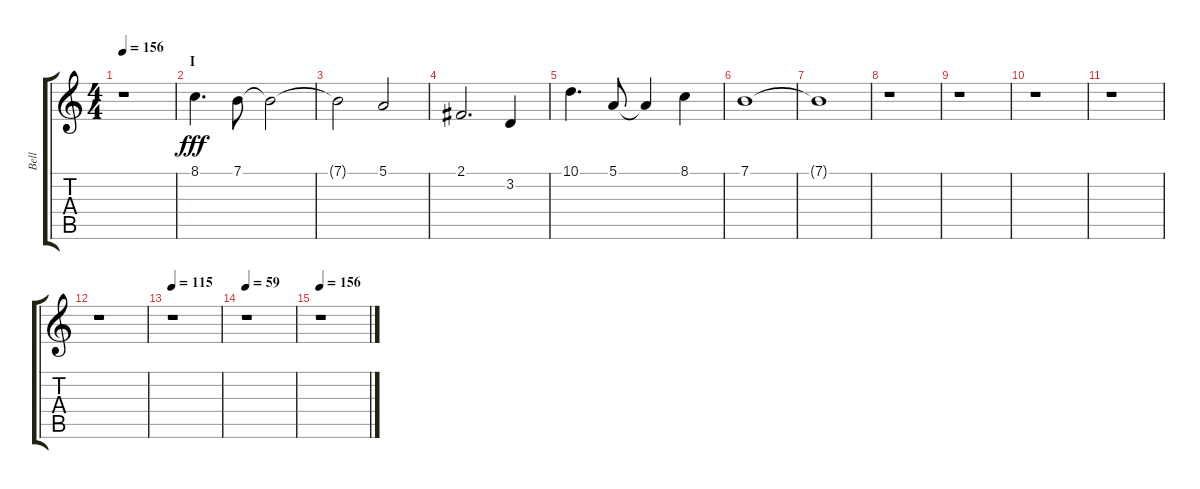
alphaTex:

\track ("Bell" "Bell") {instrument tubularbells}
\staff {score tabs}
\tuning (E4 B3 G3 D3 A2 E2) {hide}
\ts (4 4)
\tempo 156
\clef g2
\ks c
r.1{dy fff} |
\section ("" "I")
8.1.4{d} 7.1.8 7.1{t}.2 |
7.1{t}.2 5.1.2 |
2.1.2{d} 3.2.4 |
10.1.4{d} 5.1.8 5.1{t}.4 8.1.4 |
7.1.1 |
7.1{t}.1 |
r.1 |
r.1 |
r.1 |
r.1 |
r.1 |
\tempo 115
r.1 |
\tempo 59
r.1 |
\tempo 156
r.1
